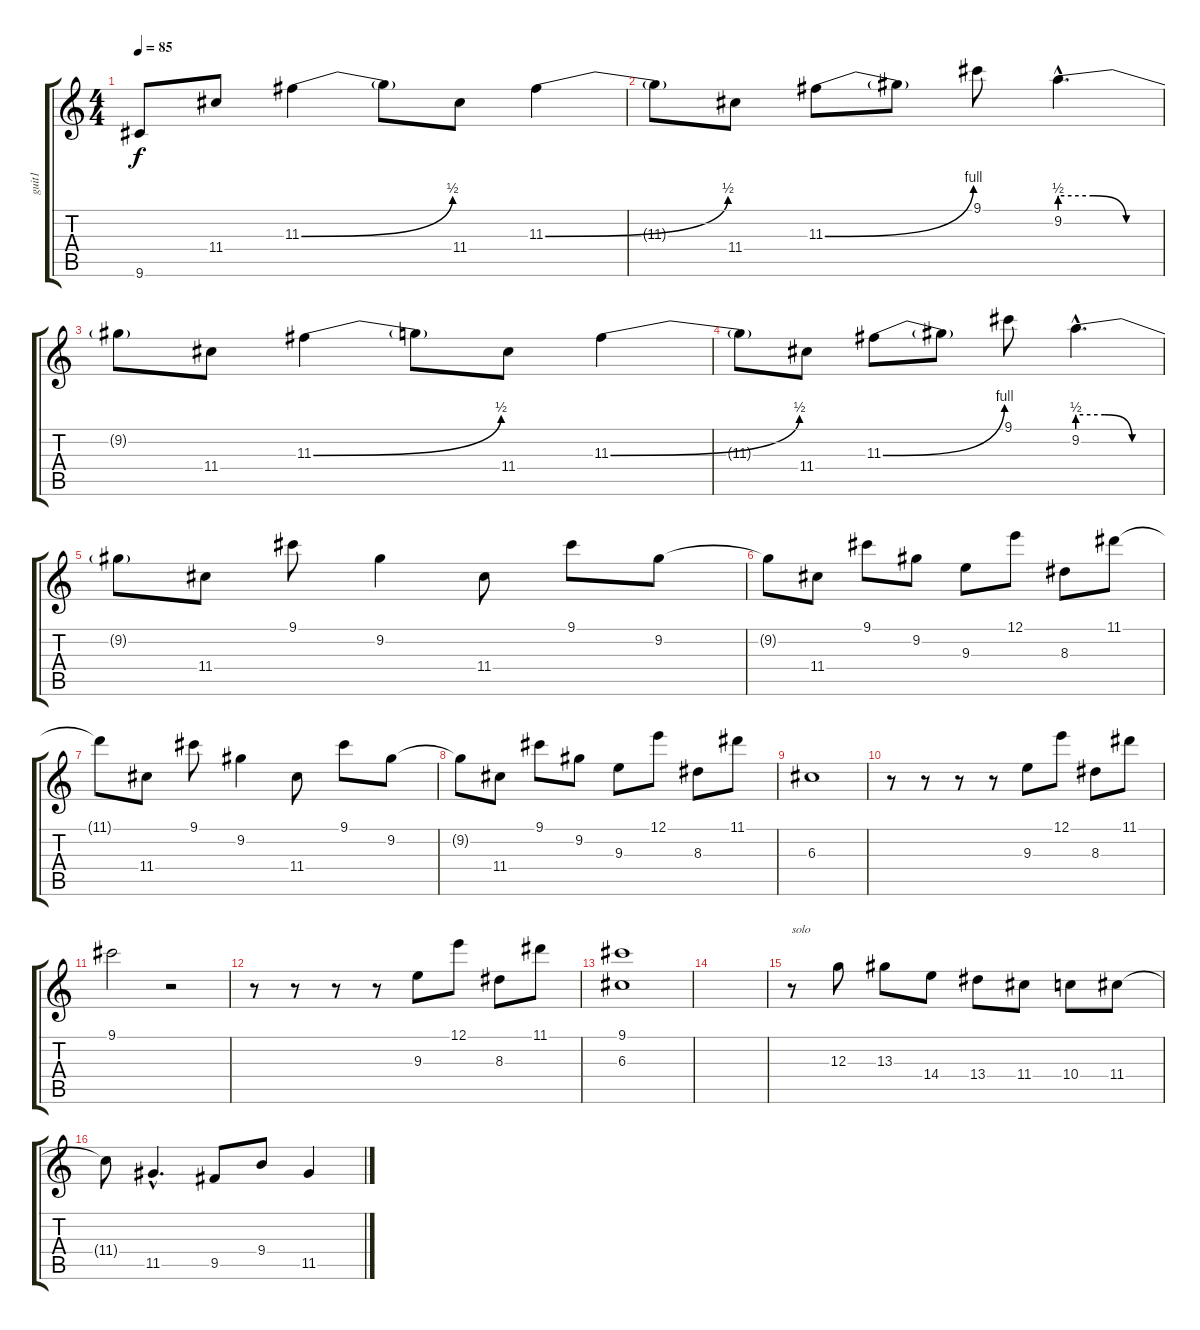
\track ("guit1" "guit1") {instrument overdrivenguitar}
\staff {score tabs}
\tuning (E4 B3 G3 D3 A2 E2) {hide}
\ts (4 4)
\tempo 85
\clef g2
\ks c
9.6.8{dy f volume 13} 11.4.8 11.3{be (bend 0 0 60 2)}.4 11.3{t}.8 11.4.8 11.3{be (bend 0 0 60 2)}.4 |
11.3{t}.8 11.4.8 11.3{be (bend 0 0 60 4)}.8 11.3{t}.8 9.1.8 9.2{be (custom 0 2 20 2 40 0 60 0) hac}.4{d} |
9.2{t}.8 11.4.8 11.3{be (bend 0 0 60 2)}.4 11.3{t}.8 11.4.8 11.3{be (bend 0 0 60 2)}.4 |
11.3{t}.8 11.4.8 11.3{be (bend 0 0 60 4)}.8 11.3{t}.8 9.1.8 9.2{be (custom 0 2 20 2 40 0 60 0) hac}.4{d} |
9.2{t}.8 11.4.8 9.1.8 9.2.4 11.4.8 9.1.8 9.2.8 |
9.2{t}.8 11.4.8 9.1.8 9.2.8 9.3.8 12.1.8 8.3.8 11.1.8 |
11.1{t}.8 11.4.8 9.1.8 9.2.4 11.4.8 9.1.8 9.2.8 |
9.2{t}.8 11.4.8 9.1.8 9.2.8 9.3.8 12.1.8 8.3.8 11.1.8 |
6.3.1 |
r.8 r.8 r.8 r.8 9.3.8 12.1.8 8.3.8 11.1.8 |
9.1.2 r.2 |
r.8 r.8 r.8 r.8 9.3.8 12.1.8 8.3.8 11.1.8 |
(9.1 6.3).1{volume 4} |
|
r.8{txt "solo" volume 16} 12.3.8 13.3.8 14.4.8 13.4.8 11.4.8 10.4.8 11.4.8 |
11.4{t}.8 11.5{hac}.4{d} 9.5.8 9.4.8 11.5.4
